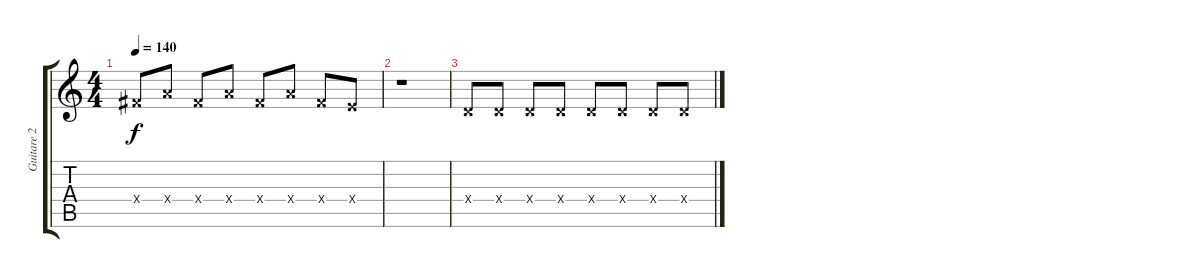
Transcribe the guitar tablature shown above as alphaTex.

\track ("Guitare 2" "Guitare 2") {instrument distortionguitar}
\staff {score tabs}
\tuning (E4 B3 G3 D3 A2 E2) {hide}
\ts (4 4)
\tempo 140
\clef g2
\ks c
4.4{x}.8{dy f} 7.4{x}.8 4.4{x}.8 7.4{x}.8 4.4{x}.8 7.4{x}.8 4.4{x}.8 2.4{x}.8 |
r.1 |
0.4{x}.8 0.4{x}.8 0.4{x}.8 0.4{x}.8 0.4{x}.8 0.4{x}.8 0.4{x}.8 0.4{x}.8
